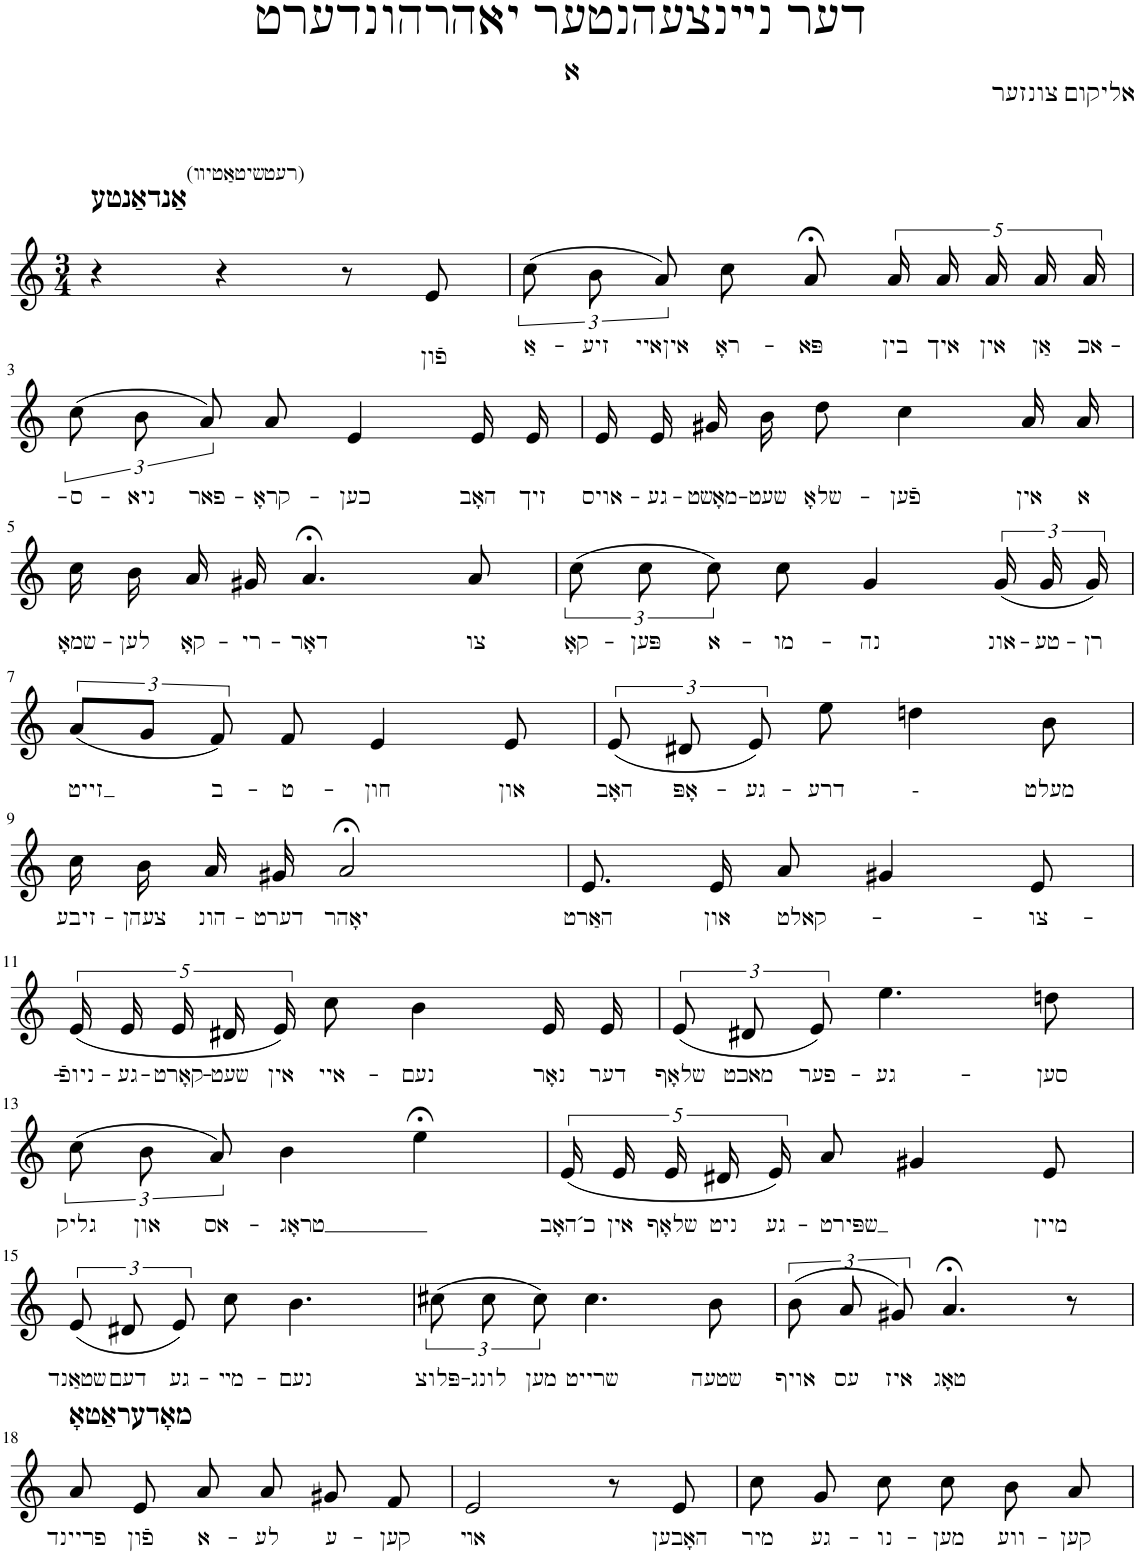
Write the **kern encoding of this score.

**kern	**text
*part1	*part1
*staff1	*staff1
*I"Piano	*
*I'Pno.	*
*clefG2	*
*k[]	*
*M3/4	*
=1	=1
!LO:TX:a:B:t=אַנדאַנטע	!
4r	.
!LO:TX:a:t=(רעטשיטאַטיװ)	!
4r	.
8r	.
!	!LO:LY:b
8e/	פֿון
=2	=2
!	!LO:LY:b
(12cc\	אַ-
!	!LO:LY:b
12b\	-זיע
!	!LO:LY:b
12a/)	איןאיי
!	!LO:LY:b
8cc\	ראָ-
!	!LO:LY:b
8a;</	-פּא
!	!LO:LY:b
20a/	בין
!	!LO:LY:b
20a/	איך
!	!LO:LY:b
20a/	אין
!	!LO:LY:b
20a/	אַן
!	!LO:LY:b
20a/	אכ-
!!LO:LB:g=z
=3	=3
!	!LO:LY:b
(12cc\	-ס-
!	!LO:LY:b
12b\	-ניא
!	!LO:LY:b
12a/)	פאר-
!	!LO:LY:b
8a/	-קראָ-
!	!LO:LY:b
4e/	-כען
!	!LO:LY:b
16e/	האָב
!	!LO:LY:b
16e/	זיך
=4	=4
!	!LO:LY:b
16e/	אויס-
!	!LO:LY:b
16e/	-גע-
!	!LO:LY:b
16g#X/	-מאָשט-
!	!LO:LY:b
16b\	-שעט
!	!LO:LY:b
8dd\	שלאָ-
!	!LO:LY:b
4cc\	-פֿען
!	!LO:LY:b
16a/	אין
!	!LO:LY:b
16a/	א
!!LO:LB:g=z
=5	=5
!	!LO:LY:b
16cc\	שמאָ-
!	!LO:LY:b
16b\	-לען
!	!LO:LY:b
16a/	קאָ-
!	!LO:LY:b
16g#X/	-רי-
!	!LO:LY:b
4.a;</	-דאָר
!	!LO:LY:b
8a/	צו
=6	=6
!	!LO:LY:b
(12cc\	קאָ-
!	!LO:LY:b
12cc\	-פּען
!	!LO:LY:b
12cc\)	א-
!	!LO:LY:b
8cc\	-מו-
!	!LO:LY:b
4g/	-נה
!	!LO:LY:b
(24g/	אונ-
!	!LO:LY:b
24g/	-טע-
!	!LO:LY:b
24g/)	רן
!!LO:LB:g=z
=7	=7
!	!LO:LY:b
(12a/L	זייט
12g/J	.
!	!LO:LY:b
12f/)	ב-
!	!LO:LY:b
8f/	-ט-
!	!LO:LY:b
4e/	-חון
!	!LO:LY:b
8e/	און
=8	=8
!	!LO:LY:b
(12e/	האָב
!	!LO:LY:b
12d#X/	אָפּ-
!	!LO:LY:b
12e/)	-גע-
!	!LO:LY:b
8ee\	-דרע
!	!LO:LY:b
4ddn\	-
!	!LO:LY:b
8b\	מעלט
!!LO:LB:g=z
=9	=9
!	!LO:LY:b
16cc\	זיבע-
!	!LO:LY:b
16b\	-צעהן
!	!LO:LY:b
16a/	הונ-
!	!LO:LY:b
16g#X/	-דערט
!	!LO:LY:b
2a;</	יאָהר
=10	=10
!	!LO:LY:b
8.e/	האַרט
!	!LO:LY:b
16e/	און
!	!LO:LY:b
8a/	קאלט-
4g#X/	.
!	!LO:LY:b
8e/	צו-
!!LO:LB:g=z
=11	=11
!	!LO:LY:b
(20e/	-ניופֿ-
!	!LO:LY:b
20e/	-גע-
!	!LO:LY:b
20e/	-קאָרט-
!	!LO:LY:b
20d#X/	-שעט
!	!LO:LY:b
20e/)	אין
!	!LO:LY:b
8cc\	איי-
!	!LO:LY:b
4b\	-נעם
!	!LO:LY:b
16e/	נאָר
!	!LO:LY:b
16e/	דער
=12	=12
!	!LO:LY:b
(12e/	שלאָף
!	!LO:LY:b
12d#X/	מאכט
!	!LO:LY:b
12e/)	פער-
!	!LO:LY:b
4.ee\	-גע-
!	!LO:LY:b
8ddn\	-סען
!!LO:LB:g=z
=13	=13
!	!LO:LY:b
(12cc\	גליק
!	!LO:LY:b
12b\	און
!	!LO:LY:b
12a/)	אס-
!	!LO:LY:b
4b\	-טראָג
4ee;<\	.
=14	=14
!	!LO:LY:b
(20e/	כ´האָב
!	!LO:LY:b
20e/	אין
!	!LO:LY:b
20e/	שלאָף
!	!LO:LY:b
20d#X/	ניט
!	!LO:LY:b
20e/)	גע-
!	!LO:LY:b
8a/	-שפּירט
4g#X/	.
!	!LO:LY:b
8e/	מיין
!!LO:LB:g=z
=15	=15
!	!LO:LY:b
(12e/	שטאַנד
!	!LO:LY:b
12d#X/	דעם
!	!LO:LY:b
12e/)	גע-
!	!LO:LY:b
8cc\	-מײ-
!	!LO:LY:b
4.b\	-נעם
=16	=16
!	!LO:LY:b
(12cc#X\	פּלוצ-
!	!LO:LY:b
12cc#\	-לונג
!	!LO:LY:b
12cc#\)	מען
!	!LO:LY:b
4.cc#\	שרייט
!	!LO:LY:b
8b\	שטעה
=17	=17
!	!LO:LY:b
(12b\	אויף
!	!LO:LY:b
12a/	עס
!	!LO:LY:b
12g#X/)	איז
!	!LO:LY:b
4.a;</	טאָג
8r	.
!!LO:LB:g=z
=18	=18
!LO:TX:a:B:t=מאָדעראַטאָ	!
!	!LO:LY:b
8a/	פריינד
!	!LO:LY:b
8e/	פֿון
!	!LO:LY:b
8a/	א-
!	!LO:LY:b
8a/	-לע
!	!LO:LY:b
8g#X/	ע-
!	!LO:LY:b
8f/	-קען
=19	=19
!	!LO:LY:b
2e/	אױ
8r	.
!	!LO:LY:b
8e/	האָבען
=20	=20
!	!LO:LY:b
8cc\	מיר
!	!LO:LY:b
8g/	גע-
!	!LO:LY:b
8cc\	-נו-
!	!LO:LY:b
8cc\	-מען
!	!LO:LY:b
8b\	ווע-
!	!LO:LY:b
8a/	-קען
=	=
*-	*-
